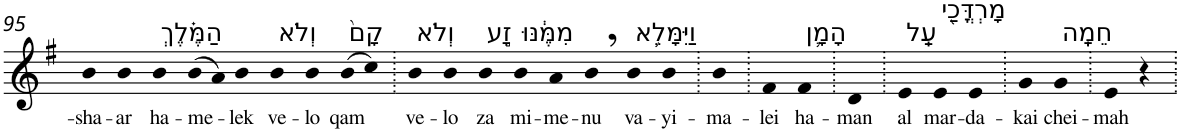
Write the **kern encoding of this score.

**kern	**text
*part1	*part1
*staff1	*staff1
*I"Piano	*
*I'Pno	*
!!LO:PB:g=z
*clefG2	*
*k[f#]	*
*G:	*
=95	=95
!	!LO:LY:b
4b	-sha-
!	!LO:LY:b
4b	-ar
!LO:TX:a:t=הַמֶּ֗לֶךְ	!
!	!LO:LY:b
4b	ha-
!	!LO:LY:b
(>8b	-me-
8a)	.
!	!LO:LY:b
4b	-lek
!LO:TX:a:t=וְלֹא	!
!	!LO:LY:b
4b	ve-
!	!LO:LY:b
4b	-lo
!LO:TX:a:t=קָם֙	!
!	!LO:LY:b
(>8b	qam
8cc)	.
=96.	=96.
!LO:TX:a:t=וְלֹא	!
!	!LO:LY:b
4b	ve-
!	!LO:LY:b
4b	-lo
!LO:TX:a:t=זָ֣ע	!
!	!LO:LY:b
4b	za
!LO:TX:a:t=מִמֶּ֔נּוּ	!
!	!LO:LY:b
4b	mi-
!	!LO:LY:b
4a	-me-
!	!LO:LY:b
4b,	-nu
!LO:TX:a:t=וַיִּמָּלֵ֥א	!
!	!LO:LY:b
4b	va-
!	!LO:LY:b
4b	-yi-
=97.	=97.
!	!LO:LY:b
4b	-ma-
=98.	=98.
!	!LO:LY:b
4f#	-lei
!LO:TX:a:t=הָמָ֛ן	!
!	!LO:LY:b
4f#	ha-
=99.	=99.
!	!LO:LY:b
4d	-man
=100.	=100.
!LO:TX:a:t=עַֽל	!
!	!LO:LY:b
4e	al
!LO:TX:a:t=מָרְדֳּכַ֖י	!
!	!LO:LY:b
4e	mar-
!	!LO:LY:b
4e	-da-
=101.	=101.
!	!LO:LY:b
4g	-kai
!LO:TX:a:t=חֵמָֽה	!
!	!LO:LY:b
4g	chei-
=102.	=102.
!	!LO:LY:b
4e	-mah
4r	.
=.	=.
*-	*-
